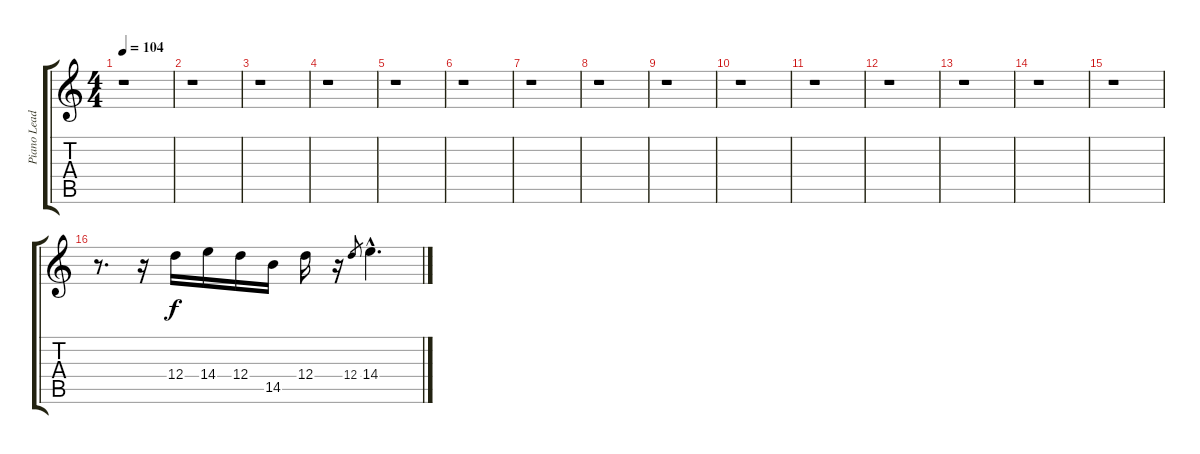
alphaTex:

\track ("Piano Lead" "Piano Lead") {instrument electricpiano1}
\staff {score tabs}
\tuning (E5 B4 G4 D4 A3 E3) {hide}
\ts (4 4)
\tempo 104
\clef g2
\ks c
r.1{dy f} |
r.1 |
r.1 |
r.1 |
r.1 |
r.1 |
r.1 |
r.1 |
r.1 |
r.1 |
r.1 |
r.1 |
r.1 |
r.1 |
r.1 |
r.8{d} r.16 12.4.16 14.4.16 12.4.16 14.5.16 12.4.16 r.16 12.4.8{gr} 14.4{hac}.4{d}
